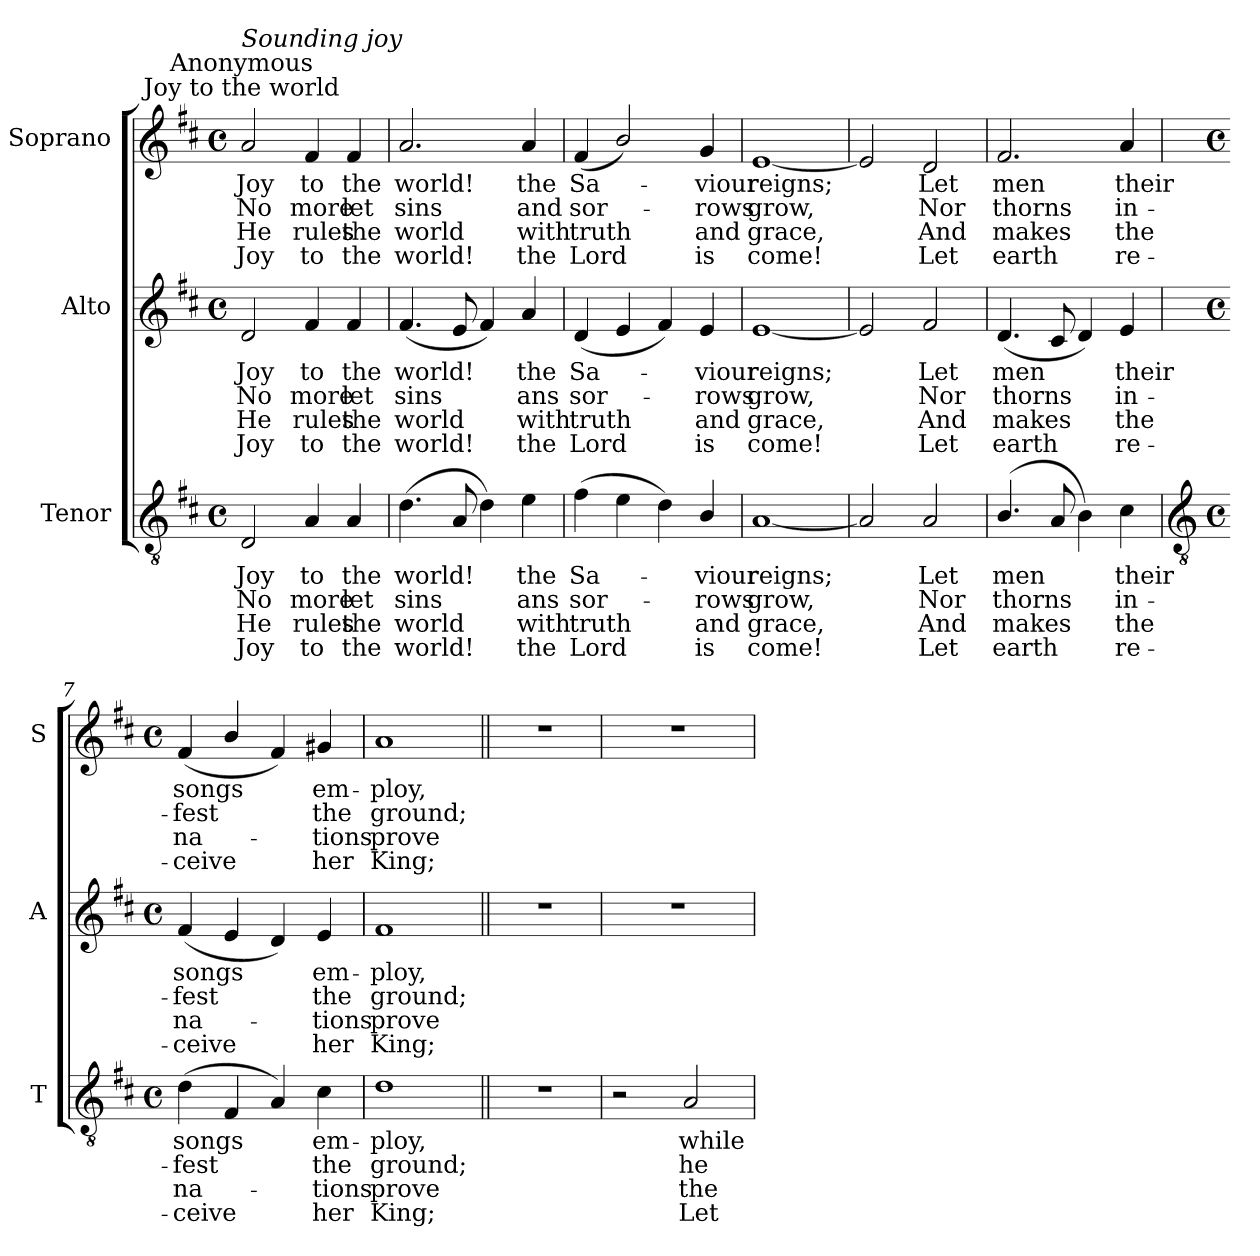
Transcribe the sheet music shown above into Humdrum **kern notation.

**kern	**text	**text	**text	**text	**kern	**text	**text	**text	**text	**kern	**text	**text	**text	**text
*part3	*part3	*part3	*part3	*part3	*part2	*part2	*part2	*part2	*part2	*part1	*part1	*part1	*part1	*part1
*staff3	*staff3	*staff3	*staff3	*staff3	*staff2	*staff2	*staff2	*staff2	*staff2	*staff1	*staff1	*staff1	*staff1	*staff1
*I"Tenor	*	*	*	*	*I"Alto	*	*	*	*	*I"Soprano	*	*	*	*
*I'T	*	*	*	*	*I'A	*	*	*	*	*I'S	*	*	*	*
*clefGv2	*	*	*	*	*clefG2	*	*	*	*	*clefG2	*	*	*	*
*k[f#c#]	*	*	*	*	*k[f#c#]	*	*	*	*	*k[f#c#]	*	*	*	*
*D:	*	*	*	*	*D:	*	*	*	*	*D:	*	*	*	*
*M4/4	*	*	*	*	*M4/4	*	*	*	*	*M4/4	*	*	*	*
*met(c)	*	*	*	*	*met(c)	*	*	*	*	*met(c)	*	*	*	*
=1	=1	=1	=1	=1	=1	=1	=1	=1	=1	=1	=1	=1	=1	=1
!	!	!	!	!	!	!	!	!	!	!LO:TX:a:cj:t=Joy to the world	!	!	!	!
!	!	!	!	!	!	!	!	!	!	!LO:TX:a:cj:t=Anonymous	!	!	!	!
!	!	!	!	!	!	!	!	!	!	!LO:TX:a:i:t=Sounding joy	!	!	!	!
!	!LO:LY:b	!LO:LY:b	!LO:LY:b	!LO:LY:b	!	!LO:LY:b	!LO:LY:b	!LO:LY:b	!LO:LY:b	!	!LO:LY:b	!LO:LY:b	!LO:LY:b	!LO:LY:b
2D	Joy	No	He	Joy	2d	Joy	No	He	Joy	2a	Joy	No	He	Joy
!	!LO:LY:b	!LO:LY:b	!LO:LY:b	!LO:LY:b	!	!LO:LY:b	!LO:LY:b	!LO:LY:b	!LO:LY:b	!	!LO:LY:b	!LO:LY:b	!LO:LY:b	!LO:LY:b
4A	to	more	rules	to	4f#	to	more	rules	to	4f#	to	more	rules	to
!	!LO:LY:b	!LO:LY:b	!LO:LY:b	!LO:LY:b	!	!LO:LY:b	!LO:LY:b	!LO:LY:b	!LO:LY:b	!	!LO:LY:b	!LO:LY:b	!LO:LY:b	!LO:LY:b
4A	the	let	the	the	4f#	the	let	the	the	4f#	the	let	the	the
=2	=2	=2	=2	=2	=2	=2	=2	=2	=2	=2	=2	=2	=2	=2
!	!LO:LY:b	!LO:LY:b	!LO:LY:b	!LO:LY:b	!	!LO:LY:b	!LO:LY:b	!LO:LY:b	!LO:LY:b	!	!LO:LY:b	!LO:LY:b	!LO:LY:b	!LO:LY:b
(>4.d	world!	sins	world	world!	(<4.f#	world!	sins	world	world!	2.a	world!	sins	world	world!
8A	.	.	.	.	8e	.	.	.	.	.	.	.	.	.
4d)	.	.	.	.	4f#)	.	.	.	.	.	.	.	.	.
!	!LO:LY:b	!LO:LY:b	!LO:LY:b	!LO:LY:b	!	!LO:LY:b	!LO:LY:b	!LO:LY:b	!LO:LY:b	!	!LO:LY:b	!LO:LY:b	!LO:LY:b	!LO:LY:b
4e	the	ans	with	the	4a	the	ans	with	the	4a	the	and	with	the
=3	=3	=3	=3	=3	=3	=3	=3	=3	=3	=3	=3	=3	=3	=3
!	!LO:LY:b	!LO:LY:b	!LO:LY:b	!LO:LY:b	!	!LO:LY:b	!LO:LY:b	!LO:LY:b	!LO:LY:b	!	!LO:LY:b	!LO:LY:b	!LO:LY:b	!LO:LY:b
(>4f#	Sa-	sor-	truth	Lord	(<4d	Sa-	sor-	truth	Lord	(<4f#	Sa-	sor-	truth	Lord
4e	.	.	.	.	4e	.	.	.	.	2b/)	.	.	.	.
4d)	.	.	.	.	4f#)	.	.	.	.	.	.	.	.	.
!	!LO:LY:b	!LO:LY:b	!LO:LY:b	!LO:LY:b	!	!LO:LY:b	!LO:LY:b	!LO:LY:b	!LO:LY:b	!	!LO:LY:b	!LO:LY:b	!LO:LY:b	!LO:LY:b
4B/	viour	rows	and	is	4e	viour	rows	and	is	4g	viour	rows	and	is
=4	=4	=4	=4	=4	=4	=4	=4	=4	=4	=4	=4	=4	=4	=4
!	!LO:LY:b	!LO:LY:b	!LO:LY:b	!LO:LY:b	!	!LO:LY:b	!LO:LY:b	!LO:LY:b	!LO:LY:b	!	!LO:LY:b	!LO:LY:b	!LO:LY:b	!LO:LY:b
[1A	reigns;	grow,	grace,	come!	[1e	reigns;	grow,	grace,	come!	[1e	reigns;	grow,	grace,	come!
=5	=5	=5	=5	=5	=5	=5	=5	=5	=5	=5	=5	=5	=5	=5
2A]	.	.	.	.	2e]	.	.	.	.	2e]	.	.	.	.
!	!LO:LY:b	!LO:LY:b	!LO:LY:b	!LO:LY:b	!	!LO:LY:b	!LO:LY:b	!LO:LY:b	!LO:LY:b	!	!LO:LY:b	!LO:LY:b	!LO:LY:b	!LO:LY:b
2A	Let	Nor	And	Let	2f#	Let	Nor	And	Let	2d	Let	Nor	And	Let
=6	=6	=6	=6	=6	=6	=6	=6	=6	=6	=6	=6	=6	=6	=6
!	!LO:LY:b	!LO:LY:b	!LO:LY:b	!LO:LY:b	!	!LO:LY:b	!LO:LY:b	!LO:LY:b	!LO:LY:b	!	!LO:LY:b	!LO:LY:b	!LO:LY:b	!LO:LY:b
(<4.B/	men	thorns	makes	earth	(<4.d	men	thorns	makes	earth	2.f#	men	thorns	makes	earth
8A	.	.	.	.	8c#	.	.	.	.	.	.	.	.	.
4B)	.	.	.	.	4d)	.	.	.	.	.	.	.	.	.
!	!LO:LY:b	!LO:LY:b	!LO:LY:b	!LO:LY:b	!	!LO:LY:b	!LO:LY:b	!LO:LY:b	!LO:LY:b	!	!LO:LY:b	!LO:LY:b	!LO:LY:b	!LO:LY:b
4c#	their	in-	-the	re-	4e	their	in-	-the	re-	4a	their	in-	-the	re-
!!LO:LB:g=z
=7	=7	=7	=7	=7	=7	=7	=7	=7	=7	=7	=7	=7	=7	=7
*clefGv2	*	*	*	*	*	*	*	*	*	*	*	*	*	*
*M4/4	*	*	*	*	*M4/4	*	*	*	*	*M4/4	*	*	*	*
*met(c)	*	*	*	*	*met(c)	*	*	*	*	*met(c)	*	*	*	*
!	!LO:LY:b	!LO:LY:b	!LO:LY:b	!LO:LY:b	!	!LO:LY:b	!LO:LY:b	!LO:LY:b	!LO:LY:b	!	!LO:LY:b	!LO:LY:b	!LO:LY:b	!LO:LY:b
(<4d	-songs	fest	na-	ceive	(<4f#	-songs	fest	na-	ceive	(<4f#	-songs	fest	na-	ceive
4F#	.	.	.	.	4e	.	.	.	.	4b/	.	.	.	.
4A)	.	.	.	.	4d)	.	.	.	.	4f#)	.	.	.	.
!	!LO:LY:b	!LO:LY:b	!LO:LY:b	!LO:LY:b	!	!LO:LY:b	!LO:LY:b	!LO:LY:b	!LO:LY:b	!	!LO:LY:b	!LO:LY:b	!LO:LY:b	!LO:LY:b
4c#	em-	-the	tions	her	4e	em-	-the	tions	her	4g#X	em-	-the	tions	her
=8	=8	=8	=8	=8	=8	=8	=8	=8	=8	=8	=8	=8	=8	=8
!	!LO:LY:b	!LO:LY:b	!LO:LY:b	!LO:LY:b	!	!LO:LY:b	!LO:LY:b	!LO:LY:b	!LO:LY:b	!	!LO:LY:b	!LO:LY:b	!LO:LY:b	!LO:LY:b
1d	ploy,	ground;	prove	King;	1f#	ploy,	ground;	prove	King;	1a	ploy,	ground;	prove	King;
=9||	=9||	=9||	=9||	=9||	=9||	=9||	=9||	=9||	=9||	=9||	=9||	=9||	=9||	=9||
1r	.	.	.	.	1r	.	.	.	.	1r	.	.	.	.
=10	=10	=10	=10	=10	=10	=10	=10	=10	=10	=10	=10	=10	=10	=10
2r	.	.	.	.	1r	.	.	.	.	1r	.	.	.	.
!	!LO:LY:b	!LO:LY:b	!LO:LY:b	!LO:LY:b	!	!	!	!	!	!	!	!	!	!
2A	while	he	the	Let	.	.	.	.	.	.	.	.	.	.
=	=	=	=	=	=	=	=	=	=	=	=	=	=	=
*-	*-	*-	*-	*-	*-	*-	*-	*-	*-	*-	*-	*-	*-	*-
